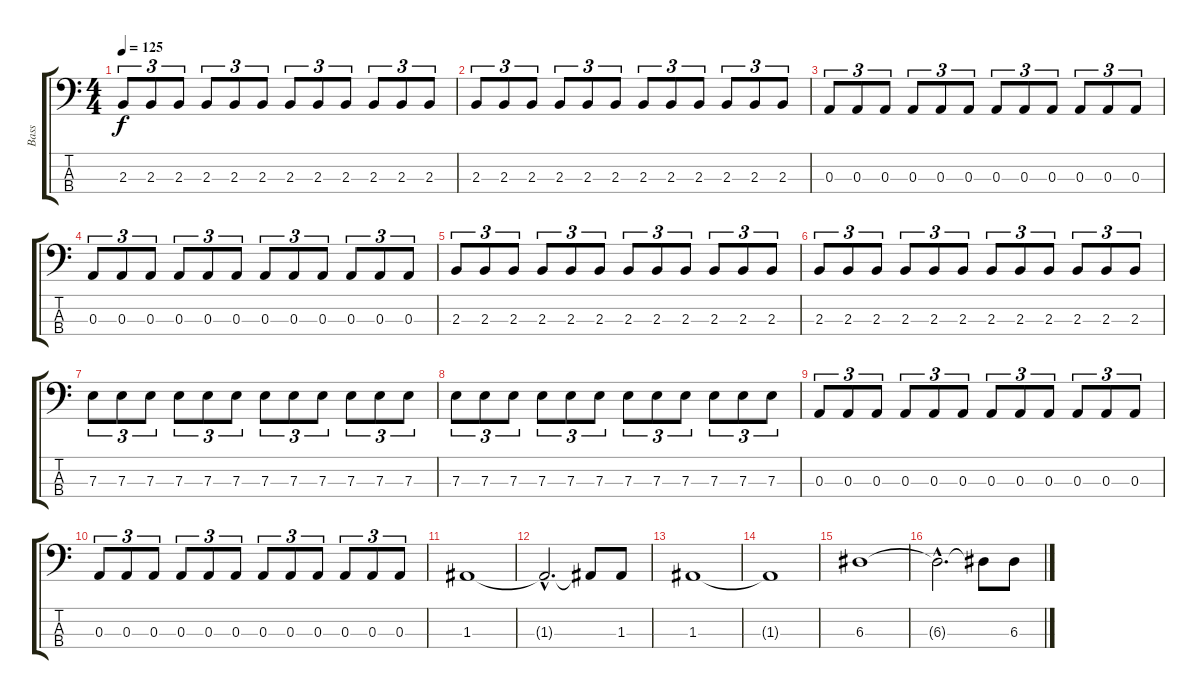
\track ("Bass" "Bass") {instrument electricbassfinger}
\staff {score tabs}
\tuning (G2 D2 A1 E1) {hide}
\ts (4 4)
\tempo 125
\clef f4
\ks c
2.3.8{tu (3 2) dy f} 2.3.8{tu (3 2)} 2.3.8{tu (3 2)} 2.3.8{tu (3 2)} 2.3.8{tu (3 2)} 2.3.8{tu (3 2)} 2.3.8{tu (3 2)} 2.3.8{tu (3 2)} 2.3.8{tu (3 2)} 2.3.8{tu (3 2)} 2.3.8{tu (3 2)} 2.3.8{tu (3 2)} |
2.3.8{tu (3 2)} 2.3.8{tu (3 2)} 2.3.8{tu (3 2)} 2.3.8{tu (3 2)} 2.3.8{tu (3 2)} 2.3.8{tu (3 2)} 2.3.8{tu (3 2)} 2.3.8{tu (3 2)} 2.3.8{tu (3 2)} 2.3.8{tu (3 2)} 2.3.8{tu (3 2)} 2.3.8{tu (3 2)} |
0.3.8{tu (3 2)} 0.3.8{tu (3 2)} 0.3.8{tu (3 2)} 0.3.8{tu (3 2)} 0.3.8{tu (3 2)} 0.3.8{tu (3 2)} 0.3.8{tu (3 2)} 0.3.8{tu (3 2)} 0.3.8{tu (3 2)} 0.3.8{tu (3 2)} 0.3.8{tu (3 2)} 0.3.8{tu (3 2)} |
0.3.8{tu (3 2)} 0.3.8{tu (3 2)} 0.3.8{tu (3 2)} 0.3.8{tu (3 2)} 0.3.8{tu (3 2)} 0.3.8{tu (3 2)} 0.3.8{tu (3 2)} 0.3.8{tu (3 2)} 0.3.8{tu (3 2)} 0.3.8{tu (3 2)} 0.3.8{tu (3 2)} 0.3.8{tu (3 2)} |
2.3.8{tu (3 2)} 2.3.8{tu (3 2)} 2.3.8{tu (3 2)} 2.3.8{tu (3 2)} 2.3.8{tu (3 2)} 2.3.8{tu (3 2)} 2.3.8{tu (3 2)} 2.3.8{tu (3 2)} 2.3.8{tu (3 2)} 2.3.8{tu (3 2)} 2.3.8{tu (3 2)} 2.3.8{tu (3 2)} |
2.3.8{tu (3 2)} 2.3.8{tu (3 2)} 2.3.8{tu (3 2)} 2.3.8{tu (3 2)} 2.3.8{tu (3 2)} 2.3.8{tu (3 2)} 2.3.8{tu (3 2)} 2.3.8{tu (3 2)} 2.3.8{tu (3 2)} 2.3.8{tu (3 2)} 2.3.8{tu (3 2)} 2.3.8{tu (3 2)} |
7.3.8{tu (3 2)} 7.3.8{tu (3 2)} 7.3.8{tu (3 2)} 7.3.8{tu (3 2)} 7.3.8{tu (3 2)} 7.3.8{tu (3 2)} 7.3.8{tu (3 2)} 7.3.8{tu (3 2)} 7.3.8{tu (3 2)} 7.3.8{tu (3 2)} 7.3.8{tu (3 2)} 7.3.8{tu (3 2)} |
7.3.8{tu (3 2)} 7.3.8{tu (3 2)} 7.3.8{tu (3 2)} 7.3.8{tu (3 2)} 7.3.8{tu (3 2)} 7.3.8{tu (3 2)} 7.3.8{tu (3 2)} 7.3.8{tu (3 2)} 7.3.8{tu (3 2)} 7.3.8{tu (3 2)} 7.3.8{tu (3 2)} 7.3.8{tu (3 2)} |
0.3.8{tu (3 2)} 0.3.8{tu (3 2)} 0.3.8{tu (3 2)} 0.3.8{tu (3 2)} 0.3.8{tu (3 2)} 0.3.8{tu (3 2)} 0.3.8{tu (3 2)} 0.3.8{tu (3 2)} 0.3.8{tu (3 2)} 0.3.8{tu (3 2)} 0.3.8{tu (3 2)} 0.3.8{tu (3 2)} |
0.3.8{tu (3 2)} 0.3.8{tu (3 2)} 0.3.8{tu (3 2)} 0.3.8{tu (3 2)} 0.3.8{tu (3 2)} 0.3.8{tu (3 2)} 0.3.8{tu (3 2)} 0.3.8{tu (3 2)} 0.3.8{tu (3 2)} 0.3.8{tu (3 2)} 0.3.8{tu (3 2)} 0.3.8{tu (3 2)} |
1.3.1 |
1.3{hac t}.2{d} 1.3{t}.8 1.3.8 |
1.3.1 |
1.3{t}.1 |
6.3.1 |
6.3{hac t}.2{d} 6.3{t}.8 6.3.8
